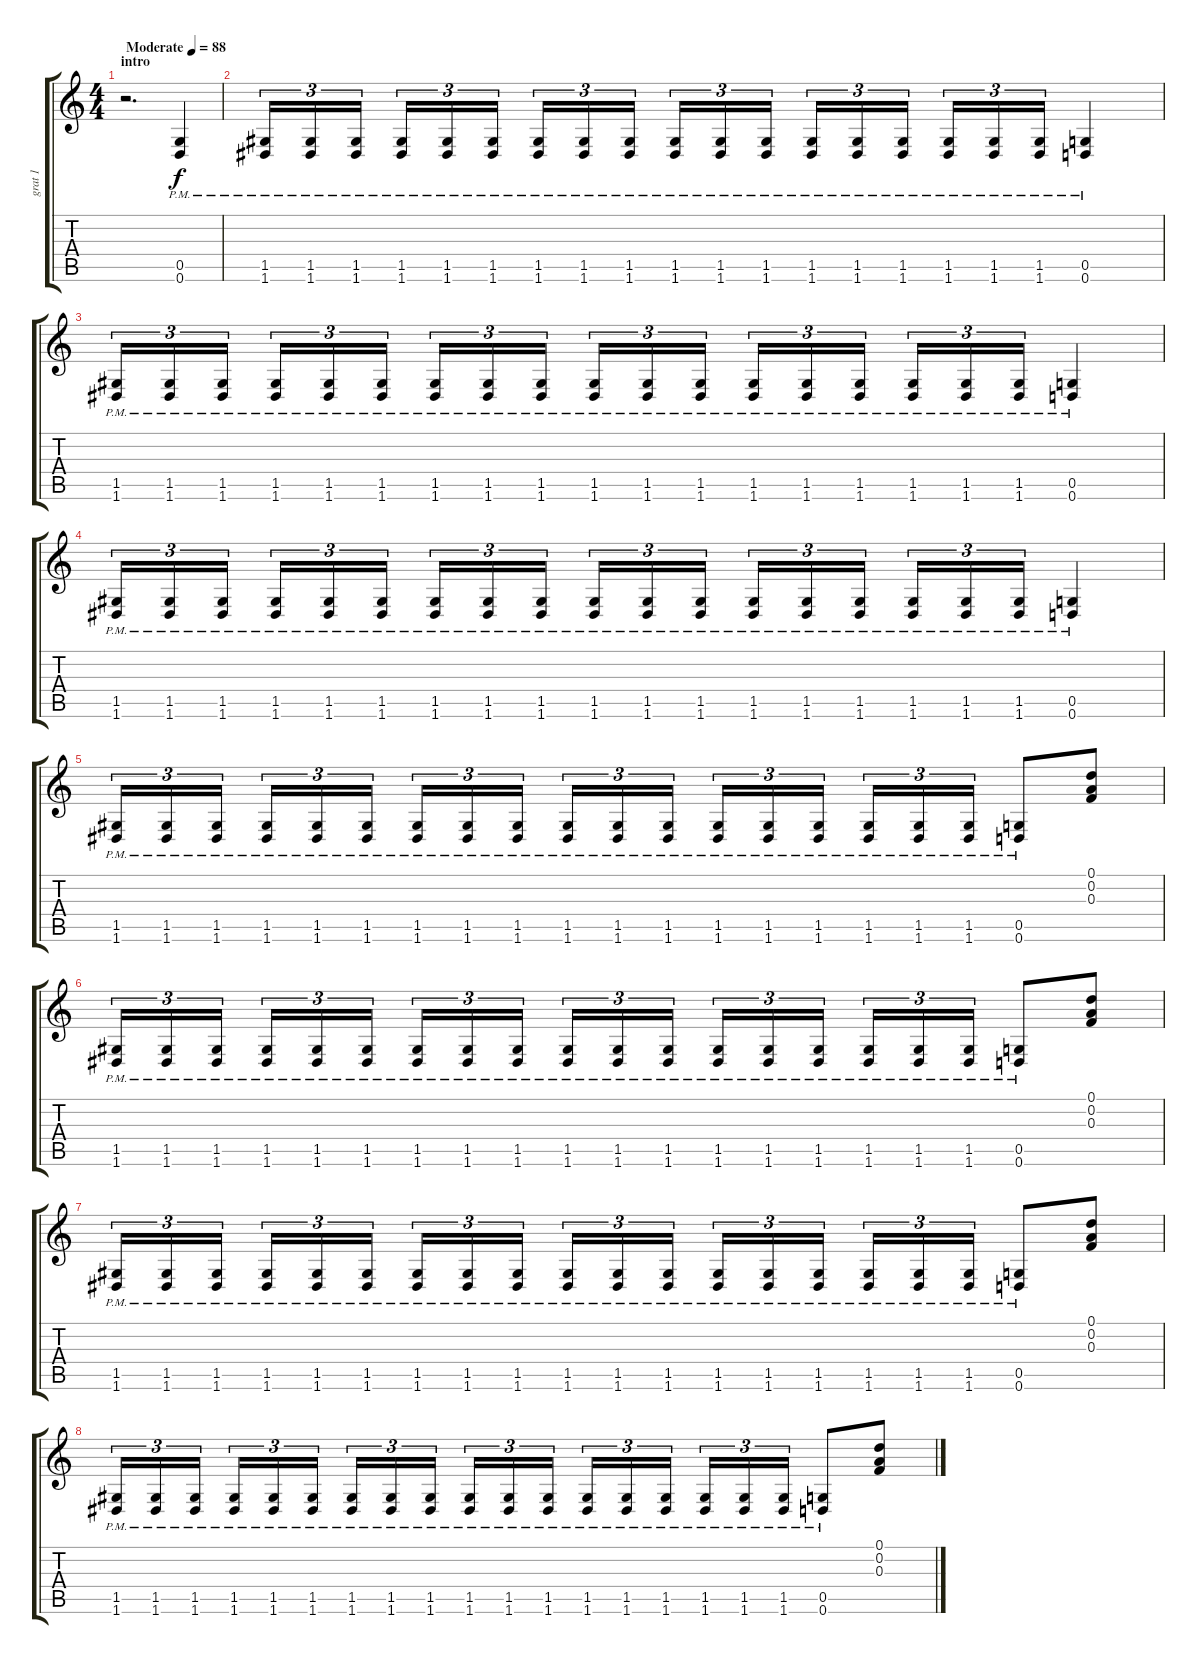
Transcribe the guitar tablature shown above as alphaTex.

\track ("grat 1" "grat 1") {instrument distortionguitar}
\staff {score tabs}
\tuning (D4 A3 F3 C3 G2 D2) {hide}
\ts (4 4)
\section ("" "intro")
\tempo (88 "Moderate")
\clef g2
\ks c
r.2{d dy f instrument distortionguitar} (0.5{pm} 0.6{pm}).4 |
(1.5{pm} 1.6{pm}).16{tu (3 2)} (1.5{pm} 1.6{pm}).16{tu (3 2)} (1.5{pm} 1.6{pm}).16{tu (3 2) beam splitsecondary} (1.5{pm} 1.6{pm}).16{tu (3 2)} (1.5{pm} 1.6{pm}).16{tu (3 2)} (1.5{pm} 1.6{pm}).16{tu (3 2)} (1.5{pm} 1.6{pm}).16{tu (3 2)} (1.5{pm} 1.6{pm}).16{tu (3 2)} (1.5{pm} 1.6{pm}).16{tu (3 2) beam splitsecondary} (1.5{pm} 1.6{pm}).16{tu (3 2)} (1.5{pm} 1.6{pm}).16{tu (3 2)} (1.5{pm} 1.6{pm}).16{tu (3 2)} (1.5{pm} 1.6{pm}).16{tu (3 2)} (1.5{pm} 1.6{pm}).16{tu (3 2)} (1.5{pm} 1.6{pm}).16{tu (3 2) beam splitsecondary} (1.5{pm} 1.6{pm}).16{tu (3 2)} (1.5{pm} 1.6{pm}).16{tu (3 2)} (1.5{pm} 1.6{pm}).16{tu (3 2)} (0.5{pm} 0.6{pm}).4 |
(1.5{pm} 1.6{pm}).16{tu (3 2)} (1.5{pm} 1.6{pm}).16{tu (3 2)} (1.5{pm} 1.6{pm}).16{tu (3 2) beam splitsecondary} (1.5{pm} 1.6{pm}).16{tu (3 2)} (1.5{pm} 1.6{pm}).16{tu (3 2)} (1.5{pm} 1.6{pm}).16{tu (3 2)} (1.5{pm} 1.6{pm}).16{tu (3 2)} (1.5{pm} 1.6{pm}).16{tu (3 2)} (1.5{pm} 1.6{pm}).16{tu (3 2) beam splitsecondary} (1.5{pm} 1.6{pm}).16{tu (3 2)} (1.5{pm} 1.6{pm}).16{tu (3 2)} (1.5{pm} 1.6{pm}).16{tu (3 2)} (1.5{pm} 1.6{pm}).16{tu (3 2)} (1.5{pm} 1.6{pm}).16{tu (3 2)} (1.5{pm} 1.6{pm}).16{tu (3 2) beam splitsecondary} (1.5{pm} 1.6{pm}).16{tu (3 2)} (1.5{pm} 1.6{pm}).16{tu (3 2)} (1.5{pm} 1.6{pm}).16{tu (3 2)} (0.5{pm} 0.6{pm}).4 |
(1.5{pm} 1.6{pm}).16{tu (3 2)} (1.5{pm} 1.6{pm}).16{tu (3 2)} (1.5{pm} 1.6{pm}).16{tu (3 2) beam splitsecondary} (1.5{pm} 1.6{pm}).16{tu (3 2)} (1.5{pm} 1.6{pm}).16{tu (3 2)} (1.5{pm} 1.6{pm}).16{tu (3 2)} (1.5{pm} 1.6{pm}).16{tu (3 2)} (1.5{pm} 1.6{pm}).16{tu (3 2)} (1.5{pm} 1.6{pm}).16{tu (3 2) beam splitsecondary} (1.5{pm} 1.6{pm}).16{tu (3 2)} (1.5{pm} 1.6{pm}).16{tu (3 2)} (1.5{pm} 1.6{pm}).16{tu (3 2)} (1.5{pm} 1.6{pm}).16{tu (3 2)} (1.5{pm} 1.6{pm}).16{tu (3 2)} (1.5{pm} 1.6{pm}).16{tu (3 2) beam splitsecondary} (1.5{pm} 1.6{pm}).16{tu (3 2)} (1.5{pm} 1.6{pm}).16{tu (3 2)} (1.5{pm} 1.6{pm}).16{tu (3 2)} (0.5{pm} 0.6{pm}).4 |
(1.5{pm} 1.6{pm}).16{tu (3 2)} (1.5{pm} 1.6{pm}).16{tu (3 2)} (1.5{pm} 1.6{pm}).16{tu (3 2) beam splitsecondary} (1.5{pm} 1.6{pm}).16{tu (3 2)} (1.5{pm} 1.6{pm}).16{tu (3 2)} (1.5{pm} 1.6{pm}).16{tu (3 2)} (1.5{pm} 1.6{pm}).16{tu (3 2)} (1.5{pm} 1.6{pm}).16{tu (3 2)} (1.5{pm} 1.6{pm}).16{tu (3 2) beam splitsecondary} (1.5{pm} 1.6{pm}).16{tu (3 2)} (1.5{pm} 1.6{pm}).16{tu (3 2)} (1.5{pm} 1.6{pm}).16{tu (3 2)} (1.5{pm} 1.6{pm}).16{tu (3 2)} (1.5{pm} 1.6{pm}).16{tu (3 2)} (1.5{pm} 1.6{pm}).16{tu (3 2) beam splitsecondary} (1.5{pm} 1.6{pm}).16{tu (3 2)} (1.5{pm} 1.6{pm}).16{tu (3 2)} (1.5{pm} 1.6{pm}).16{tu (3 2)} (0.5{pm} 0.6{pm}).8 (0.1 0.2 0.3).8 |
(1.5{pm} 1.6{pm}).16{tu (3 2)} (1.5{pm} 1.6{pm}).16{tu (3 2)} (1.5{pm} 1.6{pm}).16{tu (3 2) beam splitsecondary} (1.5{pm} 1.6{pm}).16{tu (3 2)} (1.5{pm} 1.6{pm}).16{tu (3 2)} (1.5{pm} 1.6{pm}).16{tu (3 2)} (1.5{pm} 1.6{pm}).16{tu (3 2)} (1.5{pm} 1.6{pm}).16{tu (3 2)} (1.5{pm} 1.6{pm}).16{tu (3 2) beam splitsecondary} (1.5{pm} 1.6{pm}).16{tu (3 2)} (1.5{pm} 1.6{pm}).16{tu (3 2)} (1.5{pm} 1.6{pm}).16{tu (3 2)} (1.5{pm} 1.6{pm}).16{tu (3 2)} (1.5{pm} 1.6{pm}).16{tu (3 2)} (1.5{pm} 1.6{pm}).16{tu (3 2) beam splitsecondary} (1.5{pm} 1.6{pm}).16{tu (3 2)} (1.5{pm} 1.6{pm}).16{tu (3 2)} (1.5{pm} 1.6{pm}).16{tu (3 2)} (0.5{pm} 0.6{pm}).8 (0.1 0.2 0.3).8 |
(1.5{pm} 1.6{pm}).16{tu (3 2)} (1.5{pm} 1.6{pm}).16{tu (3 2)} (1.5{pm} 1.6{pm}).16{tu (3 2) beam splitsecondary} (1.5{pm} 1.6{pm}).16{tu (3 2)} (1.5{pm} 1.6{pm}).16{tu (3 2)} (1.5{pm} 1.6{pm}).16{tu (3 2)} (1.5{pm} 1.6{pm}).16{tu (3 2)} (1.5{pm} 1.6{pm}).16{tu (3 2)} (1.5{pm} 1.6{pm}).16{tu (3 2) beam splitsecondary} (1.5{pm} 1.6{pm}).16{tu (3 2)} (1.5{pm} 1.6{pm}).16{tu (3 2)} (1.5{pm} 1.6{pm}).16{tu (3 2)} (1.5{pm} 1.6{pm}).16{tu (3 2)} (1.5{pm} 1.6{pm}).16{tu (3 2)} (1.5{pm} 1.6{pm}).16{tu (3 2) beam splitsecondary} (1.5{pm} 1.6{pm}).16{tu (3 2)} (1.5{pm} 1.6{pm}).16{tu (3 2)} (1.5{pm} 1.6{pm}).16{tu (3 2)} (0.5{pm} 0.6{pm}).8 (0.1 0.2 0.3).8 |
(1.5{pm} 1.6{pm}).16{tu (3 2)} (1.5{pm} 1.6{pm}).16{tu (3 2)} (1.5{pm} 1.6{pm}).16{tu (3 2) beam splitsecondary} (1.5{pm} 1.6{pm}).16{tu (3 2)} (1.5{pm} 1.6{pm}).16{tu (3 2)} (1.5{pm} 1.6{pm}).16{tu (3 2)} (1.5{pm} 1.6{pm}).16{tu (3 2)} (1.5{pm} 1.6{pm}).16{tu (3 2)} (1.5{pm} 1.6{pm}).16{tu (3 2) beam splitsecondary} (1.5{pm} 1.6{pm}).16{tu (3 2)} (1.5{pm} 1.6{pm}).16{tu (3 2)} (1.5{pm} 1.6{pm}).16{tu (3 2)} (1.5{pm} 1.6{pm}).16{tu (3 2)} (1.5{pm} 1.6{pm}).16{tu (3 2)} (1.5{pm} 1.6{pm}).16{tu (3 2) beam splitsecondary} (1.5{pm} 1.6{pm}).16{tu (3 2)} (1.5{pm} 1.6{pm}).16{tu (3 2)} (1.5{pm} 1.6{pm}).16{tu (3 2)} (0.5{pm} 0.6{pm}).8 (0.1 0.2 0.3).8
